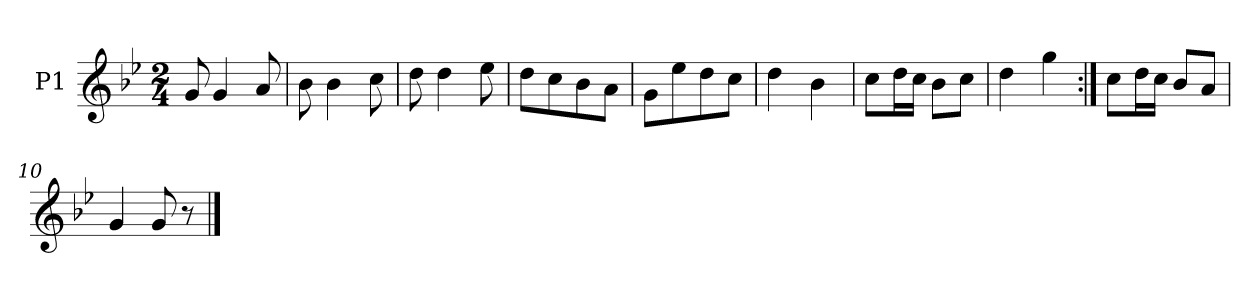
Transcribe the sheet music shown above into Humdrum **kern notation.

**kern
*part1
*staff1
*I"P1
*clefG2
*k[b-e-]
*g:
*M2/4
=1
8g
4g
8a
=2
8b-
4b-
8cc
=3
8dd
4dd
8ee-
=4
8ddL
8cc
8b-
8aJ
=5
8gL
8ee-
8dd
8ccJ
=6
4dd
4b-
=7
8ccL
16ddL
16ccJJ
8b-L
8ccJ
=8
4dd
4gg
=9:|!
8ccL
16ddL
16ccJJ
8b-L
8aJ
=10
4g
8g
8r
==
*-
